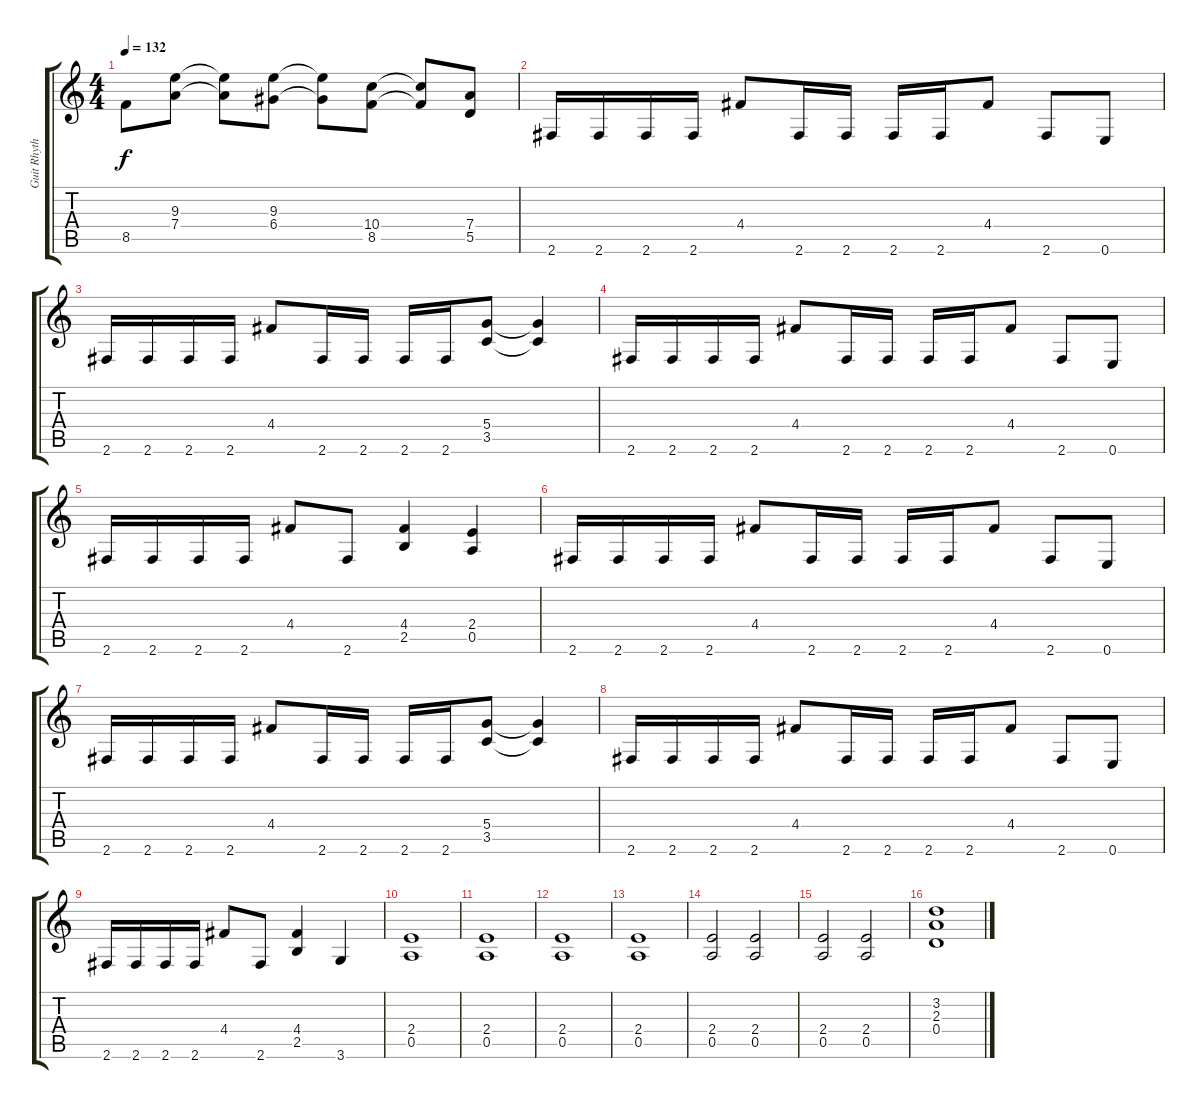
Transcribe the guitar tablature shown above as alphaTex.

\track ("Guit Rhythm 2" "Guit Rhyth") {instrument overdrivenguitar}
\staff {score tabs}
\tuning (E4 B3 G3 D3 A2 E2) {hide}
\ts (4 4)
\tempo 132
\clef g2
\ks c
8.5{t}.8{dy f} (9.3 7.4).8 (9.3{t} 7.4{t}).8 (9.3 6.4).8 (9.3{t} 6.4{t}).8 (10.4 8.5).8 (10.4{t} 8.5{t}).8 (7.4 5.5).8 |
2.6.16 2.6.16 2.6.16 2.6.16 4.4.8 2.6.16 2.6.16 2.6.16 2.6.16 4.4.8 2.6.8 0.6.8 |
2.6.16 2.6.16 2.6.16 2.6.16 4.4.8 2.6.16 2.6.16 2.6.16 2.6.16 (5.4 3.5).8 (5.4{t} 3.5{t}).4 |
2.6.16 2.6.16 2.6.16 2.6.16 4.4.8 2.6.16 2.6.16 2.6.16 2.6.16 4.4.8 2.6.8 0.6.8 |
2.6.16 2.6.16 2.6.16 2.6.16 4.4.8 2.6.8 (4.4 2.5).4 (2.4 0.5).4 |
2.6.16 2.6.16 2.6.16 2.6.16 4.4.8 2.6.16 2.6.16 2.6.16 2.6.16 4.4.8 2.6.8 0.6.8 |
2.6.16 2.6.16 2.6.16 2.6.16 4.4.8 2.6.16 2.6.16 2.6.16 2.6.16 (5.4 3.5).8 (5.4{t} 3.5{t}).4 |
2.6.16 2.6.16 2.6.16 2.6.16 4.4.8 2.6.16 2.6.16 2.6.16 2.6.16 4.4.8 2.6.8 0.6.8 |
2.6.16 2.6.16 2.6.16 2.6.16 4.4.8 2.6.8 (4.4 2.5).4 3.6.4 |
(2.4 0.5).1 |
(2.4 0.5).1 |
(2.4 0.5).1 |
(2.4 0.5).1 |
(2.4 0.5).2 (2.4 0.5).2 |
(2.4 0.5).2 (2.4 0.5).2 |
(3.2 2.3 0.4).1
